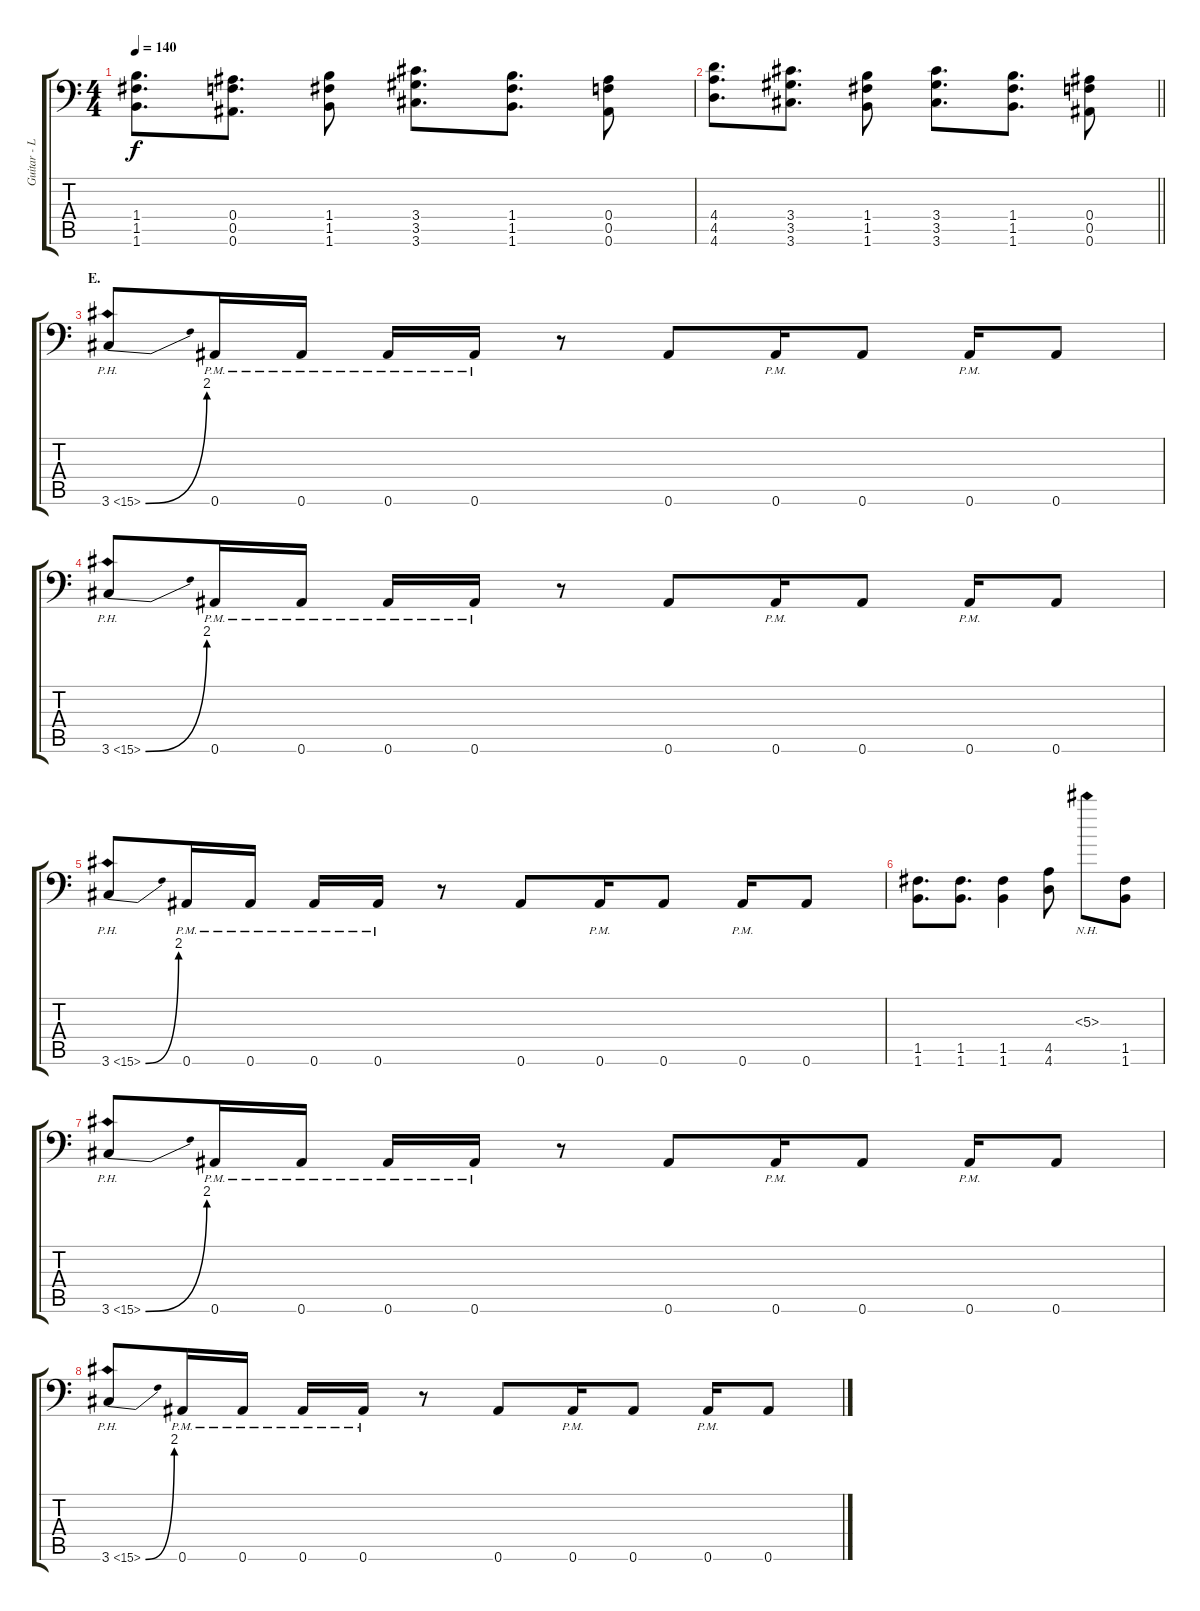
\track ("Guitar - Left" "Guitar - L") {instrument distortionguitar}
\staff {score tabs}
\tuning (C4 G3 Eb3 Bb2 F2 Bb1) {hide}
\ts (4 4)
\tempo 140
\clef f4
\ks c
(1.4 1.5 1.6).8{d dy f} (0.4 0.5 0.6).8{d} (1.4 1.5 1.6).8 (3.4 3.5 3.6).8{d} (1.4 1.5 1.6).8{d} (0.4 0.5 0.6).8 |
\barLineRight lightlight
(4.4 4.5 4.6).8{d} (3.4 3.5 3.6).8{d} (1.4 1.5 1.6).8 (3.4 3.5 3.6).8{d} (1.4 1.5 1.6).8{d} (0.4 0.5 0.6).8 |
\section ("" "E.")
3.6{be (bend 0 0 60 8) ph 12}.8{instrument guitarharmonics} 0.6{pm}.16{instrument distortionguitar} 0.6{pm}.16 0.6{pm}.16 0.6{pm}.16 r.8 0.6.8 0.6{pm}.16 0.6.8 0.6{pm}.16 0.6.8 |
3.6{be (bend 0 0 60 8) ph 12}.8{instrument guitarharmonics} 0.6{pm}.16{instrument distortionguitar} 0.6{pm}.16 0.6{pm}.16 0.6{pm}.16 r.8 0.6.8 0.6{pm}.16 0.6.8 0.6{pm}.16 0.6.8 |
3.6{be (bend 0 0 60 8) ph 12}.8{instrument guitarharmonics} 0.6{pm}.16{instrument distortionguitar} 0.6{pm}.16 0.6{pm}.16 0.6{pm}.16 r.8 0.6.8 0.6{pm}.16 0.6.8 0.6{pm}.16 0.6.8 |
(1.5 1.6).8{d} (1.5 1.6).8{d} (1.5 1.6).4 (4.5 4.6).8 5.3{nh}.8 (1.5 1.6).8 |
3.6{be (bend 0 0 60 8) ph 12}.8{instrument guitarharmonics} 0.6{pm}.16{instrument distortionguitar} 0.6{pm}.16 0.6{pm}.16 0.6{pm}.16 r.8 0.6.8 0.6{pm}.16 0.6.8 0.6{pm}.16 0.6.8 |
3.6{be (bend 0 0 60 8) ph 12}.8{instrument guitarharmonics} 0.6{pm}.16{instrument distortionguitar} 0.6{pm}.16 0.6{pm}.16 0.6{pm}.16 r.8 0.6.8 0.6{pm}.16 0.6.8 0.6{pm}.16 0.6.8
